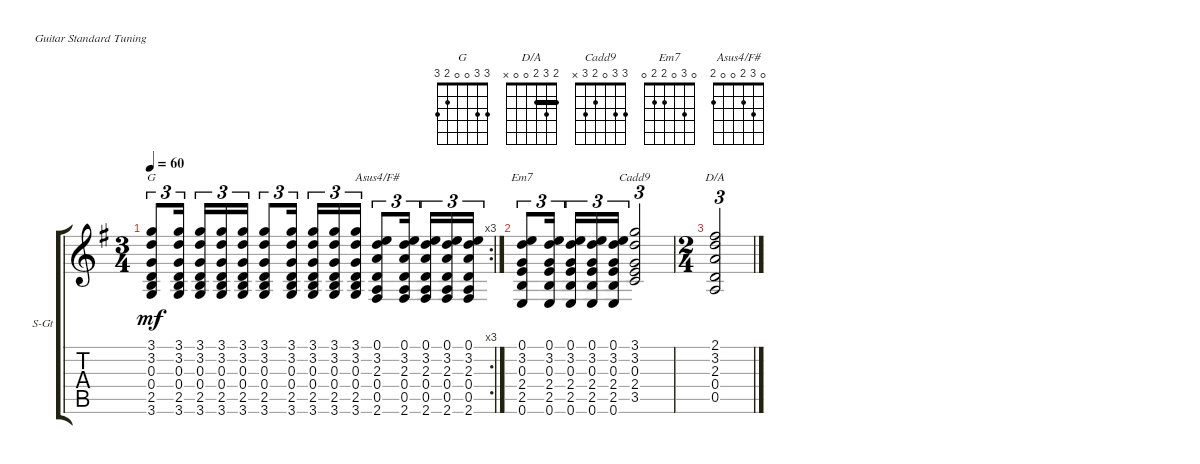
\defaultSystemsLayout 4
\bracketExtendMode groupsimilarinstruments
\firstSystemTrackNameOrientation horizontal
\otherSystemsTrackNameOrientation horizontal
\track ("Steel Guitar" "S-Gt") {instrument acousticguitarsteel}
\staff {score tabs}
\tuning (E4 B3 G3 D3 A2 E2)
\chord ("G" 3 3 0 0 2 3)
\chord ("D/A" 2 3 2 0 0 x) {barre 2}
\chord ("Cadd9" 3 3 0 2 3 x)
\chord ("Em7" 0 3 0 2 2 0)
\chord ("Asus4/F#" 0 3 2 0 0 2)
\rc 3
\ts (3 4)
\tempo 60
\clef g2
\ks g
(3.6 2.5 0.4 0.3 3.2 3.1).8{tu (3 2) ch "G" dy mf} (3.6 2.5 0.4 0.3 3.2 3.1).16{tu (3 2)} (3.6 2.5 0.4 0.3 3.2 3.1).16{tu (3 2)} (3.6 2.5 0.4 0.3 3.2 3.1).16{tu (3 2)} (3.6 2.5 0.4 0.3 3.2 3.1).16{tu (3 2)} (3.6 2.5 0.4 0.3 3.2 3.1).8{tu (3 2)} (3.6 2.5 0.4 0.3 3.2 3.1).16{tu (3 2)} (3.6 2.5 0.4 0.3 3.2 3.1).16{tu (3 2)} (3.6 2.5 0.4 0.3 3.2 3.1).16{tu (3 2)} (3.6 2.5 0.4 0.3 3.2 3.1).16{tu (3 2)} (0.4 2.3 3.2 0.1 0.5 2.6).8{tu (3 2) ch "Asus4/F#"} (0.4 2.3 3.2 0.1 0.5 2.6).16{tu (3 2)} (0.4 2.3 3.2 0.1 0.5 2.6).16{tu (3 2)} (0.4 2.3 3.2 0.1 0.5 2.6).16{tu (3 2)} (0.4 2.3 3.2 0.1 0.5 2.6).16{tu (3 2)} |
(0.6 2.5 2.4 0.3 3.2 0.1).8{tu (3 2) ch "Em7"} (0.6 2.5 2.4 0.3 3.2 0.1).16{tu (3 2)} (0.6 2.5 2.4 0.3 3.2 0.1).16{tu (3 2)} (0.6 2.5 2.4 0.3 3.2 0.1).16{tu (3 2)} (0.6 2.5 2.4 0.3 3.2 0.1).16{tu (3 2)} (3.5 2.4 0.3 3.2 3.1).2{tu (3 2) ch "Cadd9"} |
\ts (2 4)
(0.4 2.3 3.2 2.1 0.5).2{tu (3 2) ch "D/A"}
